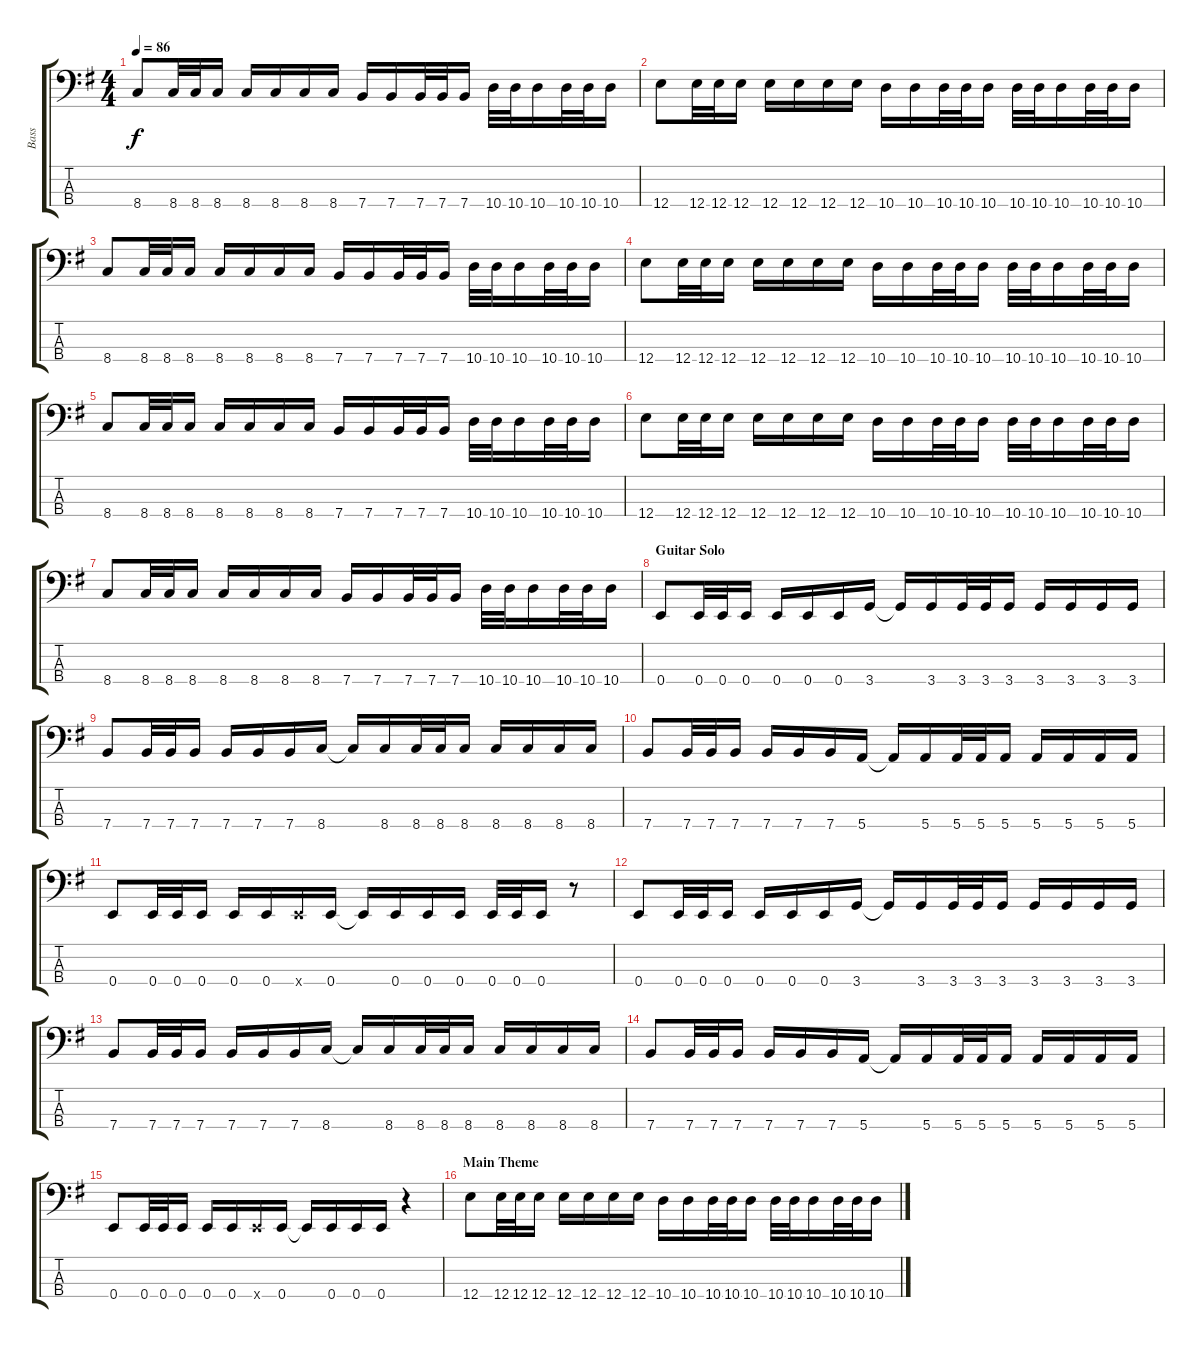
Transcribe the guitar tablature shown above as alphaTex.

\track ("Bass" "Bass") {instrument electricbasspick}
\staff {score tabs}
\tuning (G2 D2 A1 E1) {hide}
\ts (4 4)
\tempo 86
\clef f4
\ks eminor
8.4.8{dy f} 8.4.32 8.4.32 8.4.16 8.4.16 8.4.16 8.4.16 8.4.16 7.4.16 7.4.16 7.4.32 7.4.32 7.4.16 10.4.32 10.4.32 10.4.16 10.4.32 10.4.32 10.4.16 |
12.4.8 12.4.32 12.4.32 12.4.16 12.4.16 12.4.16 12.4.16 12.4.16 10.4.16 10.4.16 10.4.32 10.4.32 10.4.16 10.4.32 10.4.32 10.4.16 10.4.32 10.4.32 10.4.16 |
8.4.8 8.4.32 8.4.32 8.4.16 8.4.16 8.4.16 8.4.16 8.4.16 7.4.16 7.4.16 7.4.32 7.4.32 7.4.16 10.4.32 10.4.32 10.4.16 10.4.32 10.4.32 10.4.16 |
12.4.8 12.4.32 12.4.32 12.4.16 12.4.16 12.4.16 12.4.16 12.4.16 10.4.16 10.4.16 10.4.32 10.4.32 10.4.16 10.4.32 10.4.32 10.4.16 10.4.32 10.4.32 10.4.16 |
8.4.8 8.4.32 8.4.32 8.4.16 8.4.16 8.4.16 8.4.16 8.4.16 7.4.16 7.4.16 7.4.32 7.4.32 7.4.16 10.4.32 10.4.32 10.4.16 10.4.32 10.4.32 10.4.16 |
12.4.8 12.4.32 12.4.32 12.4.16 12.4.16 12.4.16 12.4.16 12.4.16 10.4.16 10.4.16 10.4.32 10.4.32 10.4.16 10.4.32 10.4.32 10.4.16 10.4.32 10.4.32 10.4.16 |
8.4.8 8.4.32 8.4.32 8.4.16 8.4.16 8.4.16 8.4.16 8.4.16 7.4.16 7.4.16 7.4.32 7.4.32 7.4.16 10.4.32 10.4.32 10.4.16 10.4.32 10.4.32 10.4.16 |
\section ("" "Guitar Solo")
0.4.8 0.4.32 0.4.32 0.4.16 0.4.16 0.4.16 0.4.16 3.4.16 3.4{t}.16 3.4.16 3.4.32 3.4.32 3.4.16 3.4.16 3.4.16 3.4.16 3.4.16 |
7.4.8 7.4.32 7.4.32 7.4.16 7.4.16 7.4.16 7.4.16 8.4.16 8.4{t}.16 8.4.16 8.4.32 8.4.32 8.4.16 8.4.16 8.4.16 8.4.16 8.4.16 |
7.4.8 7.4.32 7.4.32 7.4.16 7.4.16 7.4.16 7.4.16 5.4.16 5.4{t}.16 5.4.16 5.4.32 5.4.32 5.4.16 5.4.16 5.4.16 5.4.16 5.4.16 |
0.4.8 0.4.32 0.4.32 0.4.16 0.4.16 0.4.16 0.4{x}.16 0.4.16 0.4{t}.16 0.4.16 0.4.16 0.4.16 0.4.32 0.4.32 0.4.16 r.8 |
0.4.8 0.4.32 0.4.32 0.4.16 0.4.16 0.4.16 0.4.16 3.4.16 3.4{t}.16 3.4.16 3.4.32 3.4.32 3.4.16 3.4.16 3.4.16 3.4.16 3.4.16 |
7.4.8 7.4.32 7.4.32 7.4.16 7.4.16 7.4.16 7.4.16 8.4.16 8.4{t}.16 8.4.16 8.4.32 8.4.32 8.4.16 8.4.16 8.4.16 8.4.16 8.4.16 |
7.4.8 7.4.32 7.4.32 7.4.16 7.4.16 7.4.16 7.4.16 5.4.16 5.4{t}.16 5.4.16 5.4.32 5.4.32 5.4.16 5.4.16 5.4.16 5.4.16 5.4.16 |
0.4.8 0.4.32 0.4.32 0.4.16 0.4.16 0.4.16 0.4{x}.16 0.4.16 0.4{t}.16 0.4.16 0.4.16 0.4.16 r.4 |
\section ("" "Main Theme")
12.4.8 12.4.32 12.4.32 12.4.16 12.4.16 12.4.16 12.4.16 12.4.16 10.4.16 10.4.16 10.4.32 10.4.32 10.4.16 10.4.32 10.4.32 10.4.16 10.4.32 10.4.32 10.4.16
